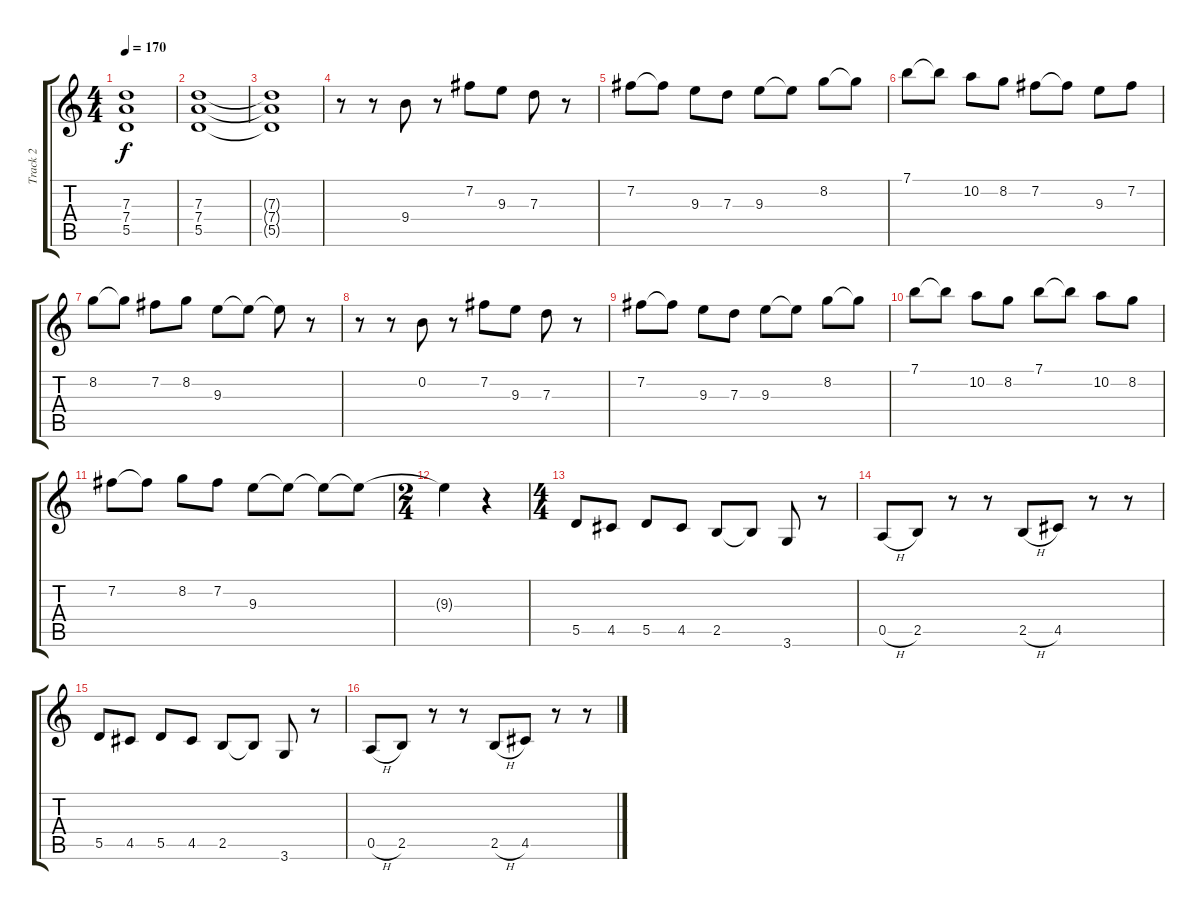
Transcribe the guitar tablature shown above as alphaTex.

\track ("Track 2" "Track 2") {instrument overdrivenguitar}
\staff {score tabs}
\tuning (E4 B3 G3 D3 A2 E2) {hide}
\ts (4 4)
\tempo 170
\clef g2
\ks c
(7.3{t} 7.4{t} 5.5{t}).1{dy f} |
(7.3 7.4 5.5).1 |
(7.3{t} 7.4{t} 5.5{t}).1 |
r.8 r.8 9.4.8 r.8 7.2.8 9.3.8 7.3.8 r.8 |
7.2.8 7.2{t}.8 9.3.8 7.3.8 9.3.8 9.3{t}.8 8.2.8 8.2{t}.8 |
7.1.8 7.1{t}.8 10.2.8 8.2.8 7.2.8 7.2{t}.8 9.3.8 7.2.8 |
8.2.8 8.2{t}.8 7.2.8 8.2.8 9.3.8 9.3{t}.8 9.3{t}.8 r.8 |
r.8 r.8 0.2.8 r.8 7.2.8 9.3.8 7.3.8 r.8 |
7.2.8 7.2{t}.8 9.3.8 7.3.8 9.3.8 9.3{t}.8 8.2.8 8.2{t}.8 |
7.1.8 7.1{t}.8 10.2.8 8.2.8 7.1.8 7.1{t}.8 10.2.8 8.2.8 |
7.2.8 7.2{t}.8 8.2.8 7.2.8 9.3.8 9.3{t}.8 9.3{t}.8 9.3{t}.8 |
\ts (2 4)
9.3{t}.4 r.4 |
\ts (4 4)
5.5.8 4.5.8 5.5.8 4.5.8 2.5.8 2.5{t}.8 3.6.8 r.8 |
0.5{h}.8 2.5.8 r.8 r.8 2.5{h}.8 4.5.8 r.8 r.8 |
5.5.8 4.5.8 5.5.8 4.5.8 2.5.8 2.5{t}.8 3.6.8 r.8 |
0.5{h}.8 2.5.8 r.8 r.8 2.5{h}.8 4.5.8 r.8 r.8
